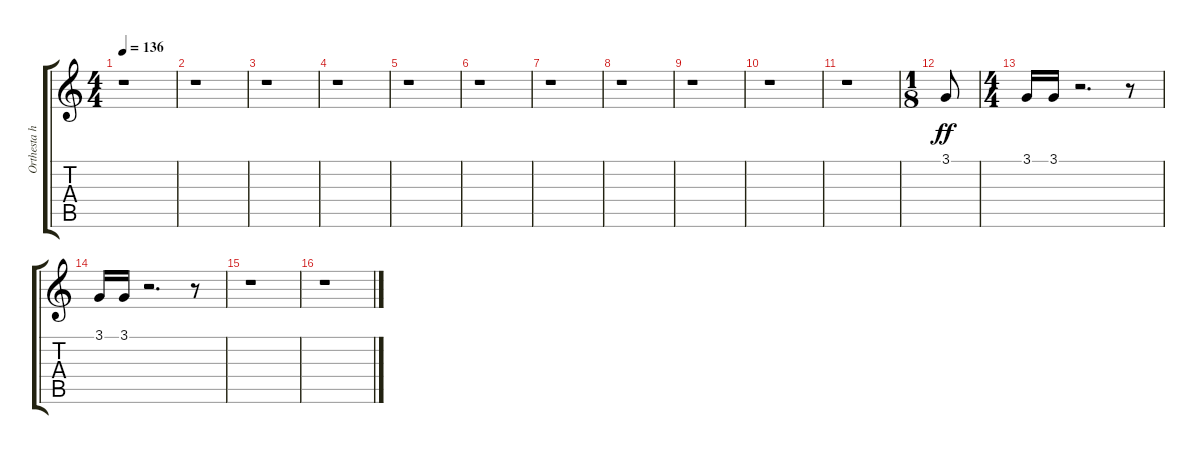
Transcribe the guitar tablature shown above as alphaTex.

\track ("Orthesta hit" "Orthesta h") {instrument orchestrahit}
\staff {score tabs}
\tuning (E4 B3 G3 D3 A2 E2) {hide}
\ts (4 4)
\tempo 136
\clef g2
\ks c
r.1{dy ff} |
r.1 |
r.1 |
r.1 |
r.1 |
r.1 |
r.1 |
r.1 |
r.1 |
r.1 |
r.1 |
\ts (1 8)
3.1.8 |
\ts (4 4)
3.1.16 3.1.16 r.2{d} r.8 |
3.1.16 3.1.16 r.2{d} r.8 |
r.1 |
r.1
